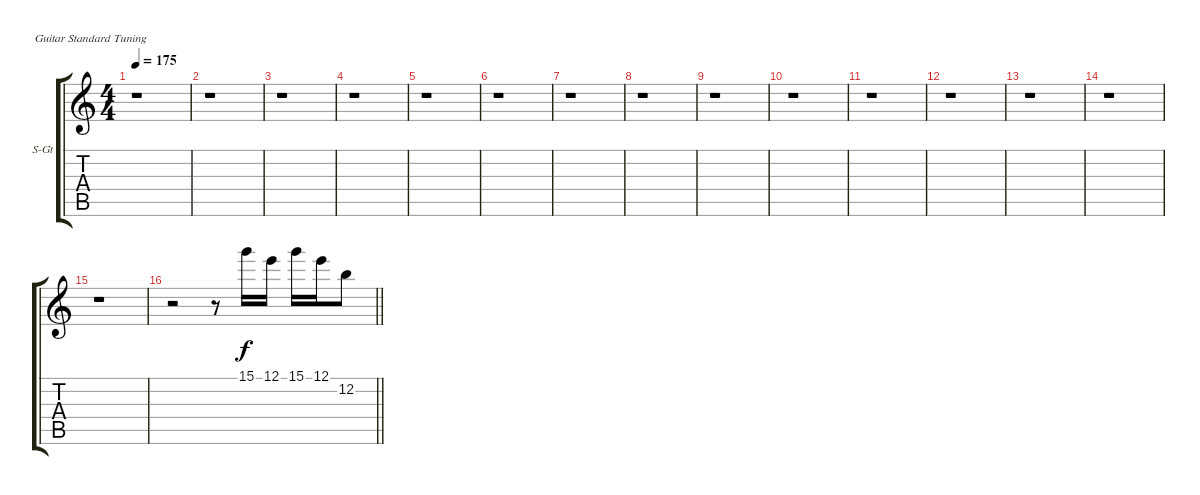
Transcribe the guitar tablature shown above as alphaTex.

\defaultSystemsLayout 4
\bracketExtendMode groupsimilarinstruments
\firstSystemTrackNameOrientation horizontal
\otherSystemsTrackNameOrientation horizontal
\track ("Solo guitar" "S-Gt") {instrument overdrivenguitar}
\staff {score tabs}
\tuning (E4 B3 G3 D3 A2 E2)
\ts (4 4)
\tempo 175
\clef g2
\scale
0.333333
\ks c
r.1{dy f} |
\scale
0.333333 r.1 |
\scale
0.333333 r.1 |
\scale
0.333333 r.1 |
\scale
0.333333 r.1 |
\scale
0.333333 r.1 |
\scale
0.333333 r.1 |
\scale
0.333333 r.1 |
\scale
0.333333 r.1 |
\scale
0.333333 r.1 |
\scale
0.333333 r.1 |
\scale
0.333333 r.1 |
\scale
0.333333 r.1 |
\scale
0.333333 r.1 |
\scale
0.333333 r.1 |
\scale
0.333333
\barLineRight lightlight
r.2 r.8 15.1.16 12.1.16 15.1.16 12.1.16 12.2.8
